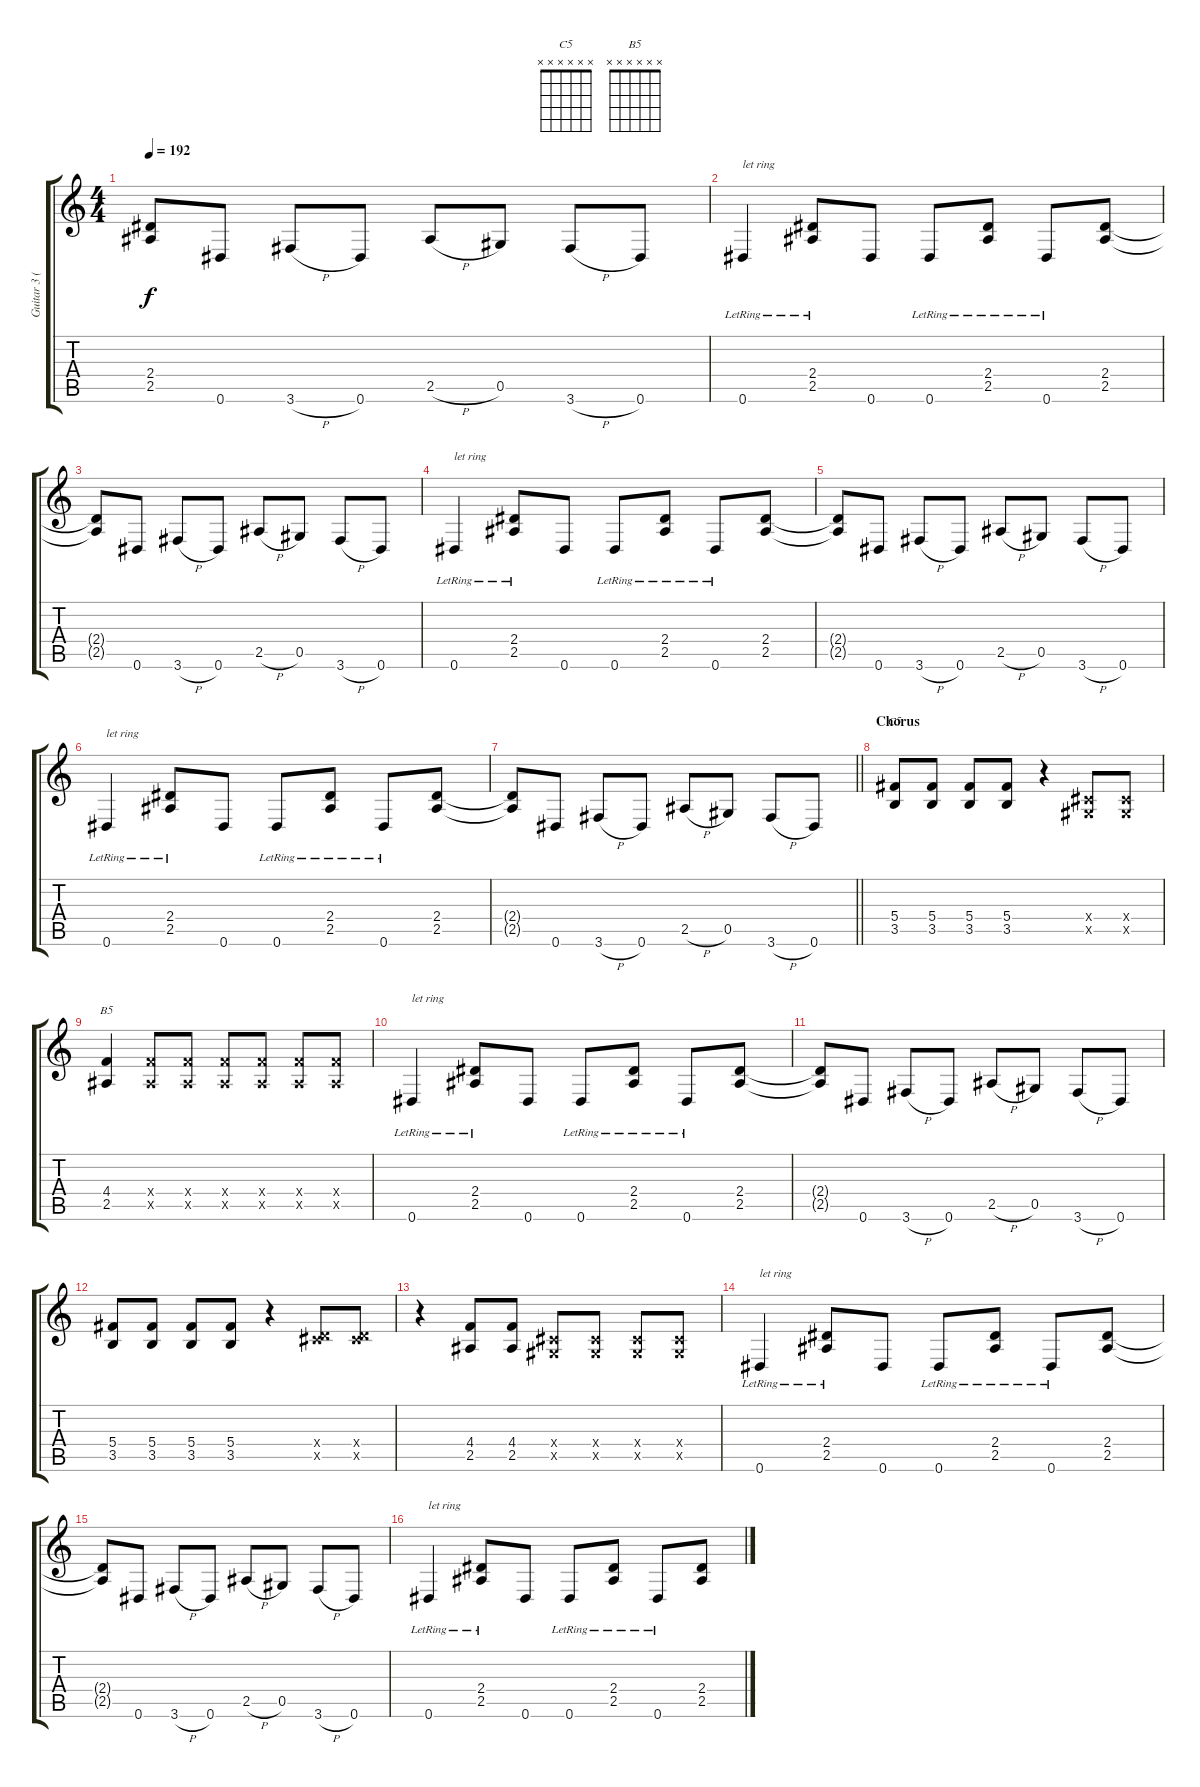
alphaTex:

\track ("Guitar 3 (Izzy)" "Guitar 3 (") {instrument overdrivenguitar}
\staff {score tabs}
\tuning (Eb4 Bb3 Gb3 Db3 Ab2 Eb2) {hide}
\chord ("C5" x x x x x x)
\chord ("B5" x x x x x x)
\ts (4 4)
\tempo 192
\clef g2
\ks c
(2.4{t} 2.5{t}).8{dy f} 0.6.8 3.6{h}.8 0.6.8 2.5{h}.8 0.5.8 3.6{h}.8 0.6.8 |
0.6{lr}.4{txt "let ring"} (2.4{lr} 2.5{lr}).8 0.6.8 0.6{lr}.8 (2.4{lr} 2.5{lr}).8 0.6{lr}.8 (2.4 2.5).8 |
(2.4{t} 2.5{t}).8 0.6.8 3.6{h}.8 0.6.8 2.5{h}.8 0.5.8 3.6{h}.8 0.6.8 |
0.6{lr}.4{txt "let ring"} (2.4{lr} 2.5{lr}).8 0.6.8 0.6{lr}.8 (2.4{lr} 2.5{lr}).8 0.6{lr}.8 (2.4 2.5).8 |
(2.4{t} 2.5{t}).8 0.6.8 3.6{h}.8 0.6.8 2.5{h}.8 0.5.8 3.6{h}.8 0.6.8 |
0.6{lr}.4{txt "let ring"} (2.4{lr} 2.5{lr}).8 0.6.8 0.6{lr}.8 (2.4{lr} 2.5{lr}).8 0.6{lr}.8 (2.4 2.5).8 |
\barLineRight lightlight
(2.4{t} 2.5{t}).8 0.6.8 3.6{h}.8 0.6.8 2.5{h}.8 0.5.8 3.6{h}.8 0.6.8 |
\section ("" "Chorus")
(5.4 3.5).8{ch "C5"} (5.4 3.5).8 (5.4 3.5).8 (5.4 3.5).8 r.4 (0.4{x} 0.5{x}).8 (0.4{x} 0.5{x}).8 |
(4.4 2.5).4{ch "B5"} (4.4{x} 2.5{x}).8 (4.4{x} 2.5{x}).8 (4.4{x} 2.5{x}).8 (4.4{x} 2.5{x}).8 (4.4{x} 2.5{x}).8 (4.4{x} 2.5{x}).8 |
0.6{lr}.4{txt "let ring"} (2.4{lr} 2.5{lr}).8 0.6.8 0.6{lr}.8 (2.4{lr} 2.5{lr}).8 0.6{lr}.8 (2.4 2.5).8 |
(2.4{t} 2.5{t}).8 0.6.8 3.6{h}.8 0.6.8 2.5{h}.8 0.5.8 3.6{h}.8 0.6.8 |
(5.4 3.5).8 (5.4 3.5).8 (5.4 3.5).8 (5.4 3.5).8 r.4 (0.4{x} 6.5{x}).8 (0.4{x} 6.5{x}).8 |
r.4 (4.4 2.5).8 (4.4 2.5).8 (0.4{x} 0.5{x}).8 (0.4{x} 0.5{x}).8 (0.4{x} 0.5{x}).8 (0.4{x} 0.5{x}).8 |
0.6{lr}.4{txt "let ring"} (2.4{lr} 2.5{lr}).8 0.6.8 0.6{lr}.8 (2.4{lr} 2.5{lr}).8 0.6{lr}.8 (2.4 2.5).8 |
(2.4{t} 2.5{t}).8 0.6.8 3.6{h}.8 0.6.8 2.5{h}.8 0.5.8 3.6{h}.8 0.6.8 |
0.6{lr}.4{txt "let ring"} (2.4{lr} 2.5{lr}).8 0.6.8 0.6{lr}.8 (2.4{lr} 2.5{lr}).8 0.6{lr}.8 (2.4 2.5).8
